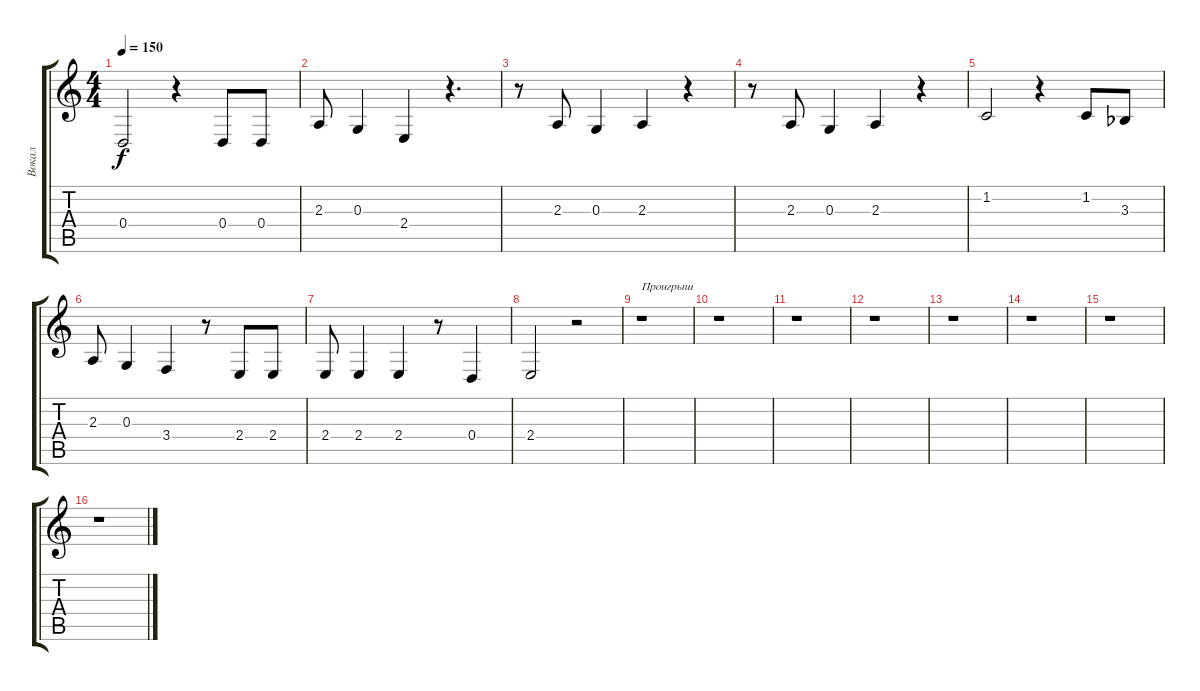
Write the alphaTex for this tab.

\track ("Вокал" "Вокал") {instrument oboe}
\staff {score tabs}
\tuning (E4 B3 G3 D3 A2 E2) {hide}
\ts (4 4)
\tempo 150
\clef g2
\ks c
0.4.2{dy f} r.4 0.4.8 0.4.8 |
2.3.8 0.3.4 2.4.4 r.4{d} |
r.8 2.3.8 0.3.4 2.3.4 r.4 |
r.8 2.3.8 0.3.4 2.3.4 r.4 |
1.2.2 r.4 1.2.8 3.3{acc b}.8 |
2.3.8 0.3.4 3.4.4 r.8 2.4.8 2.4.8 |
2.4.8 2.4.4 2.4.4 r.8 0.4.4 |
2.4.2 r.2 |
r.1{txt "Проигрыш"} |
r.1 |
r.1 |
r.1 |
r.1 |
r.1 |
r.1 |
r.1
